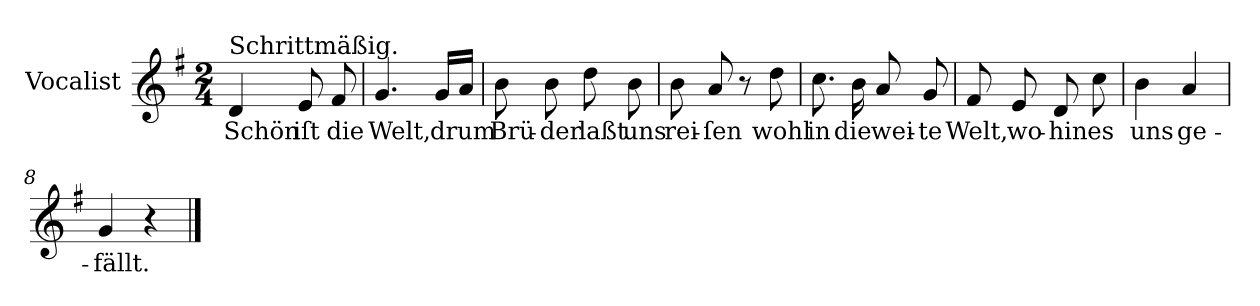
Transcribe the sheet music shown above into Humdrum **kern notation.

**kern	**text
*part1	*part1
*staff1	*staff1
*I"Vocalist	*
*clefG2	*
*k[f#]	*
*G:	*
*M2/4	*
=1	=1
!LO:TX:a:t=Schrittmäßig.	!
4d	Schön
8e	iſt
8f#	die
=2	=2
4.g	Welt,
16gLL	drum
16aJJ	.
=3	=3
8b	Brü-
8b	-der
8dd	laßt
8b	uns
=4	=4
8b	rei-
8a	-ſen
8r	.
8dd	wohl
=5	=5
8.cc	in
16b	die
8a	wei-
8g	-te
=6	=6
8f#	Welt,
8e	wo-
8d	-hin
8cc	es
=7	=7
4b	uns
4a	ge-
=8	=8
4g	-fällt.
4r	.
==	==
*-	*-
